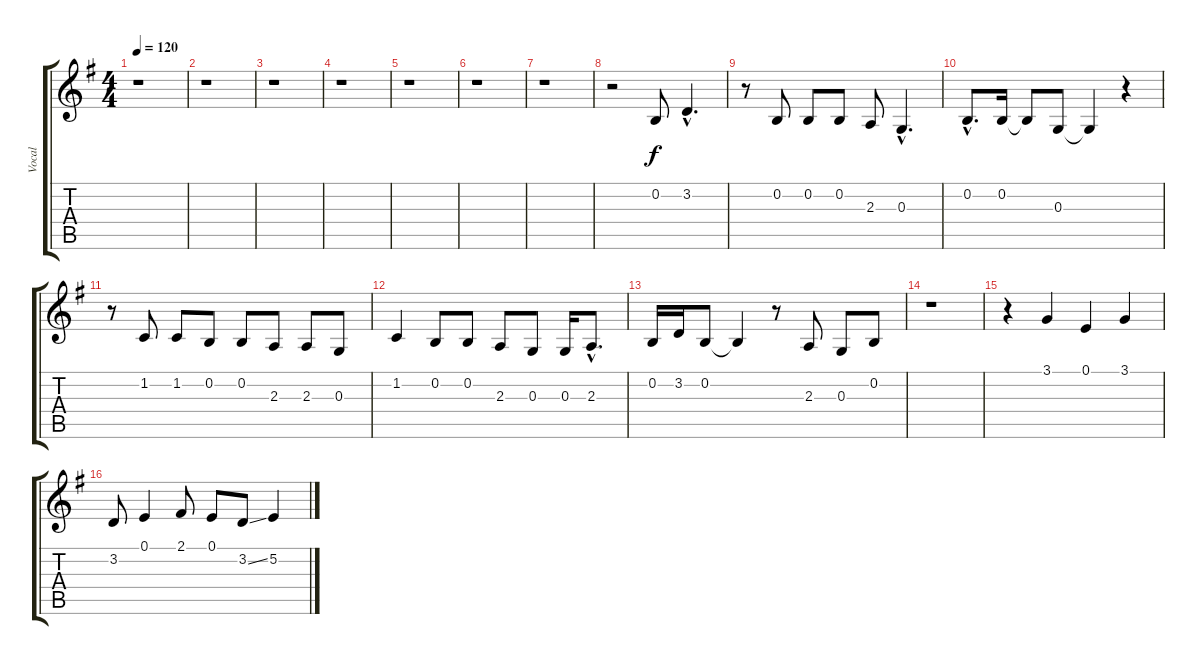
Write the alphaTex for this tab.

\track ("Vocal" "Vocal") {instrument altosax}
\staff {score tabs}
\tuning (E4 B3 G3 D3 A2 E2) {hide}
\ts (4 4)
\tempo 120
\clef g2
\ks g
r.1{dy f} |
r.1 |
r.1 |
r.1 |
r.1 |
r.1 |
r.1 |
r.2 0.2.8 3.2{hac}.4{d} |
r.8 0.2.8 0.2.8 0.2.8 2.3.8 0.3{hac}.4{d} |
0.2{hac}.8{d} 0.2.16 0.2{t}.8 0.3.8 0.3{t}.4 r.4 |
r.8 1.2.8 1.2.8 0.2.8 0.2.8 2.3.8 2.3.8 0.3.8 |
1.2.4 0.2.8 0.2.8 2.3.8 0.3.8 0.3.16 2.3{hac}.8{d} |
0.2.16 3.2.16 0.2.8 0.2{t}.4 r.8 2.3.8 0.3.8 0.2.8 |
r.1 |
r.4 3.1.4 0.1.4 3.1.4 |
3.2.8 0.1.4 2.1.8 0.1.8 3.2{ss}.8 5.2.4
